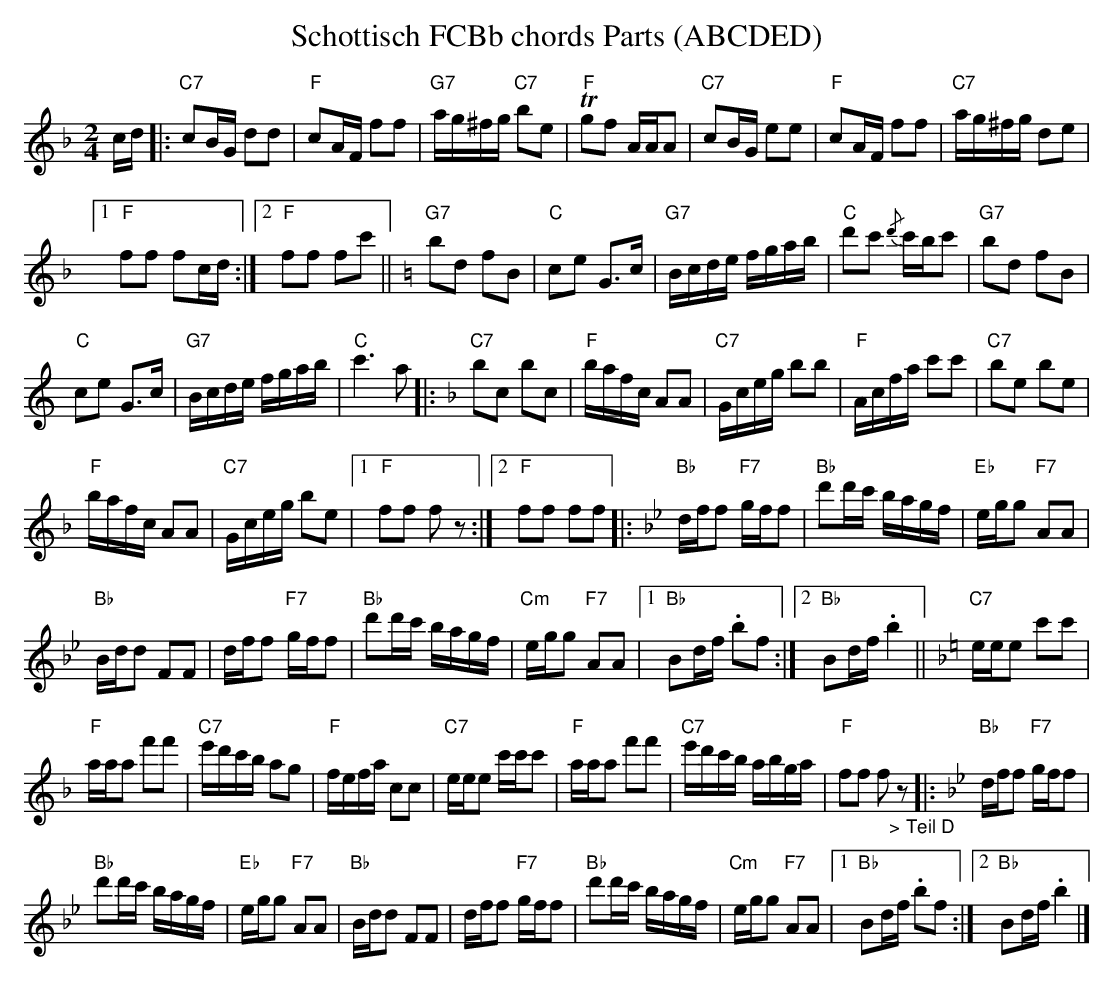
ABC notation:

X:1
T: Schottisch FCBb chords Parts (ABCDED)
M:2/4
L:1/16
K:F %%MIDI gchordon
cd |: "C7"c2BG d2d2 | "F"c2AF f2f2 | "G7"ag^fg "C7"b2e2 | "F"Tg2f2 AAA2 | "C7"c2BG e2e2 | "F"c2AF f2f2 | "C7"ag^fg d2e2 |1
 "F"f2f2 f2cd :|2 "F"f2f2 f2c'2 || [K:C] "G7"b2d2 f2B2 | "C"c2e2 G3c | "G7"Bcde fgab | "C"d'2c'2 {/d'}c'bc'2 | "G7"b2d2 f2B2 |
 "C"c2e2 G3c | "G7"Bcde fgab | "C"c'6a2 |: [K:F] "C7"b2c2 b2c2 | "F"bafc A2A2 | "C7"Gceg b2b2 | "F"Acfa c'2c'2 | "C7"b2e2 b2e2 |
 "F"bafc A2A2 | "C7"Gceg b2e2 |1 "F"f2f2 f2z2 :|2 "F"f2f2 f2f2 |: [K:Bb] "Bb"dff2 "F7"gff2 | "Bb"d'2d'c' bagf | "Eb"egg2 "F7"A2A2 |
 "Bb"Bdd2 F2F2 | dff2 "F7"gff2 | "Bb"d'2d'c' bagf | "Cm"egg2 "F7"A2A2 |1 "Bb"B2df .b2f2 :|2 "Bb"B2df .b4 || [K:F] "C7"eee2 c'2c'2 |
 "F"aaa2 f'2f'2 | "C7"e'd'c'b a2g2 | "F"fefa c2c2 | "C7"eee2 c'c'c'2 | "F"aaa2 f'2f'2 | "C7"e'd'c'b abga | "F"f2f2 f2"_> Teil D"z2 |: [K:Bb] "Bb"dff2 "F7"gff2 |
 "Bb"d'2d'c' bagf | "Eb"egg2 "F7"A2A2 | "Bb"Bdd2 F2F2 | dff2 "F7"gff2 | "Bb"d'2d'c' bagf | "Cm"egg2 "F7"A2A2 |1 "Bb"B2df .b2f2 :|2 "Bb"B2df .b4 |]
